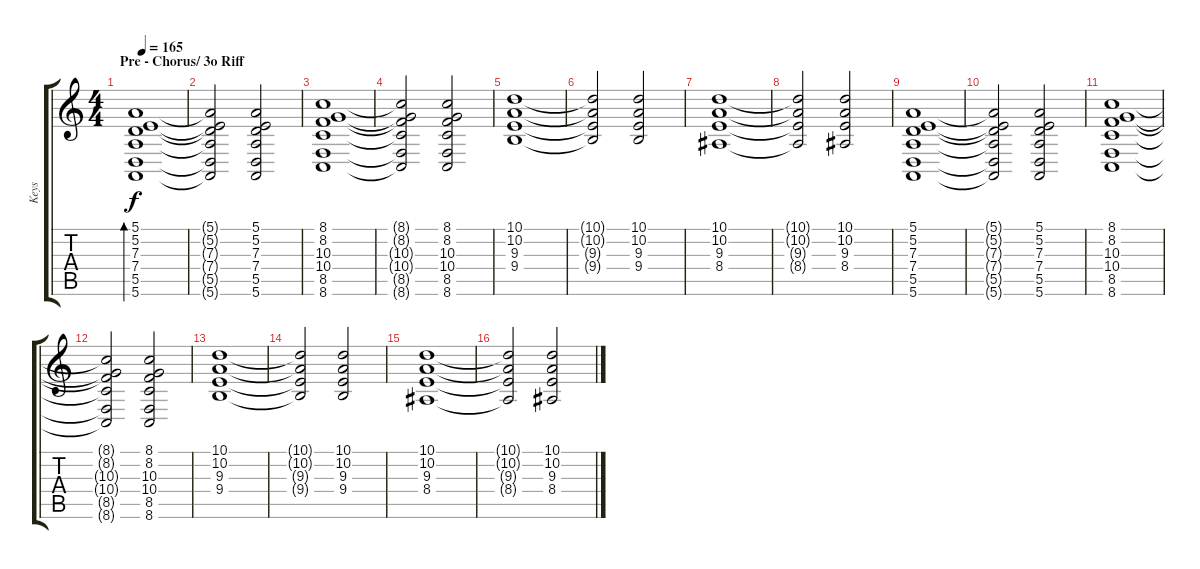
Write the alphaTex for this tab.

\track ("Keys" "Keys") {instrument acousticgrandpiano}
\staff {score tabs}
\tuning (E4 B3 G3 D3 A2 E2) {hide}
\ts (4 4)
\section ("" "Pre - Chorus/ 3o Riff")
\tempo 165
\clef g2
\ks c
(5.1 5.2 7.3 7.4 5.5 5.6).1{bd 240 dy f} |
(5.1{t} 5.2{t} 7.3{t} 7.4{t} 5.5{t} 5.6{t}).2 (5.1 5.2 7.3 7.4 5.5 5.6).2 |
(8.1 8.2 10.3 10.4 8.5 8.6).1 |
(8.1{t} 8.2{t} 10.3{t} 10.4{t} 8.5{t} 8.6{t}).2 (8.1 8.2 10.3 10.4 8.5 8.6).2 |
(10.1 10.2 9.3 9.4).1 |
(10.1{t} 10.2{t} 9.3{t} 9.4{t}).2 (10.1 10.2 9.3 9.4).2 |
(10.1 10.2 9.3 8.4).1 |
(10.1{t} 10.2{t} 9.3{t} 8.4{t}).2 (10.1 10.2 9.3 8.4).2 |
(5.1 5.2 7.3 7.4 5.5 5.6).1 |
(5.1{t} 5.2{t} 7.3{t} 7.4{t} 5.5{t} 5.6{t}).2 (5.1 5.2 7.3 7.4 5.5 5.6).2 |
(8.1 8.2 10.3 10.4 8.5 8.6).1 |
(8.1{t} 8.2{t} 10.3{t} 10.4{t} 8.5{t} 8.6{t}).2 (8.1 8.2 10.3 10.4 8.5 8.6).2 |
(10.1 10.2 9.3 9.4).1 |
(10.1{t} 10.2{t} 9.3{t} 9.4{t}).2 (10.1 10.2 9.3 9.4).2 |
(10.1 10.2 9.3 8.4).1 |
(10.1{t} 10.2{t} 9.3{t} 8.4{t}).2 (10.1 10.2 9.3 8.4).2
